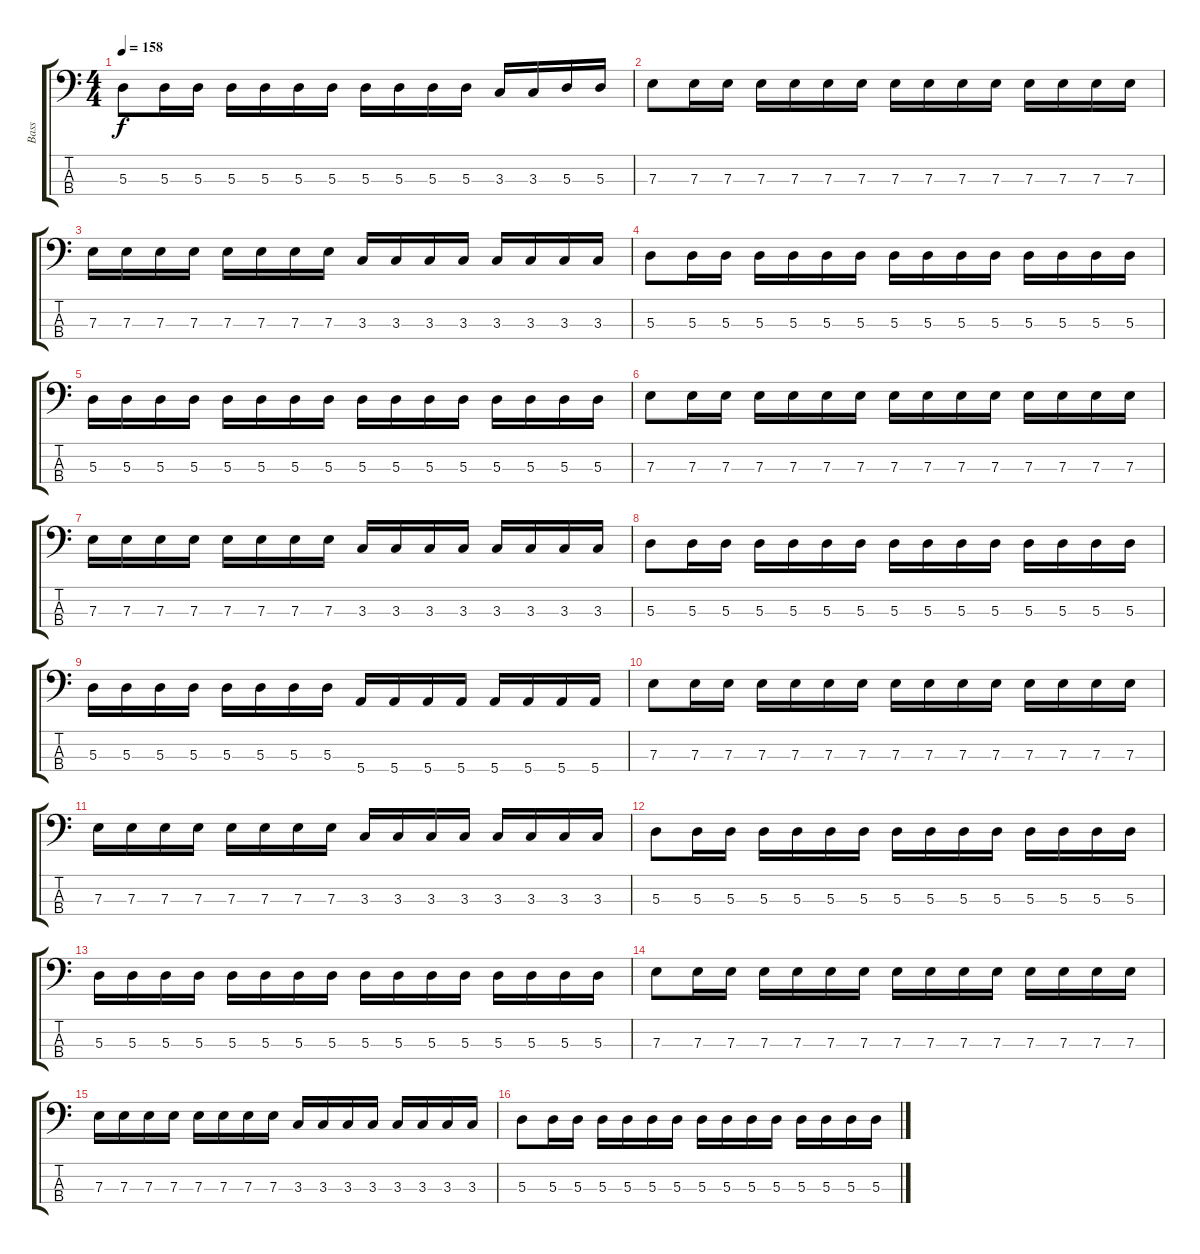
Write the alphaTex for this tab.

\track ("Bass" "Bass") {instrument electricbassfinger}
\staff {score tabs}
\tuning (G2 D2 A1 E1) {hide}
\ts (4 4)
\tempo 158
\clef f4
\ks c
5.3.8{dy f} 5.3.16 5.3.16 5.3.16 5.3.16 5.3.16 5.3.16 5.3.16 5.3.16 5.3.16 5.3.16 3.3.16 3.3.16 5.3.16 5.3.16 |
7.3.8 7.3.16 7.3.16 7.3.16 7.3.16 7.3.16 7.3.16 7.3.16 7.3.16 7.3.16 7.3.16 7.3.16 7.3.16 7.3.16 7.3.16 |
7.3.16 7.3.16 7.3.16 7.3.16 7.3.16 7.3.16 7.3.16 7.3.16 3.3.16 3.3.16 3.3.16 3.3.16 3.3.16 3.3.16 3.3.16 3.3.16 |
5.3.8 5.3.16 5.3.16 5.3.16 5.3.16 5.3.16 5.3.16 5.3.16 5.3.16 5.3.16 5.3.16 5.3.16 5.3.16 5.3.16 5.3.16 |
5.3.16 5.3.16 5.3.16 5.3.16 5.3.16 5.3.16 5.3.16 5.3.16 5.3.16 5.3.16 5.3.16 5.3.16 5.3.16 5.3.16 5.3.16 5.3.16 |
7.3.8 7.3.16 7.3.16 7.3.16 7.3.16 7.3.16 7.3.16 7.3.16 7.3.16 7.3.16 7.3.16 7.3.16 7.3.16 7.3.16 7.3.16 |
7.3.16 7.3.16 7.3.16 7.3.16 7.3.16 7.3.16 7.3.16 7.3.16 3.3.16 3.3.16 3.3.16 3.3.16 3.3.16 3.3.16 3.3.16 3.3.16 |
5.3.8 5.3.16 5.3.16 5.3.16 5.3.16 5.3.16 5.3.16 5.3.16 5.3.16 5.3.16 5.3.16 5.3.16 5.3.16 5.3.16 5.3.16 |
5.3.16 5.3.16 5.3.16 5.3.16 5.3.16 5.3.16 5.3.16 5.3.16 5.4.16 5.4.16 5.4.16 5.4.16 5.4.16 5.4.16 5.4.16 5.4.16 |
7.3.8 7.3.16 7.3.16 7.3.16 7.3.16 7.3.16 7.3.16 7.3.16 7.3.16 7.3.16 7.3.16 7.3.16 7.3.16 7.3.16 7.3.16 |
7.3.16 7.3.16 7.3.16 7.3.16 7.3.16 7.3.16 7.3.16 7.3.16 3.3.16 3.3.16 3.3.16 3.3.16 3.3.16 3.3.16 3.3.16 3.3.16 |
5.3.8 5.3.16 5.3.16 5.3.16 5.3.16 5.3.16 5.3.16 5.3.16 5.3.16 5.3.16 5.3.16 5.3.16 5.3.16 5.3.16 5.3.16 |
5.3.16 5.3.16 5.3.16 5.3.16 5.3.16 5.3.16 5.3.16 5.3.16 5.3.16 5.3.16 5.3.16 5.3.16 5.3.16 5.3.16 5.3.16 5.3.16 |
7.3.8 7.3.16 7.3.16 7.3.16 7.3.16 7.3.16 7.3.16 7.3.16 7.3.16 7.3.16 7.3.16 7.3.16 7.3.16 7.3.16 7.3.16 |
7.3.16 7.3.16 7.3.16 7.3.16 7.3.16 7.3.16 7.3.16 7.3.16 3.3.16 3.3.16 3.3.16 3.3.16 3.3.16 3.3.16 3.3.16 3.3.16 |
5.3.8 5.3.16 5.3.16 5.3.16 5.3.16 5.3.16 5.3.16 5.3.16 5.3.16 5.3.16 5.3.16 5.3.16 5.3.16 5.3.16 5.3.16
